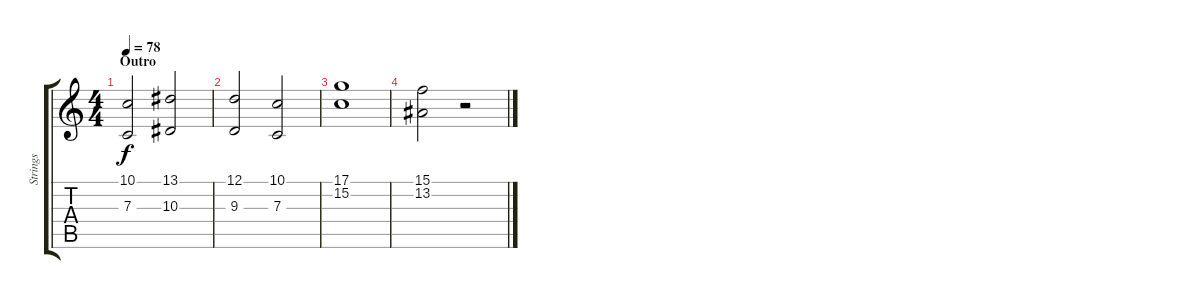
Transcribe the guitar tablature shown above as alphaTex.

\track ("Strings" "Strings") {instrument stringensemble2}
\staff {score tabs}
\tuning (D4 A3 F3 C3 G2 C2) {hide}
\ts (4 4)
\section ("" "Outro")
\tempo 78
\clef g2
\ks c
(10.1 7.3).2{dy f} (13.1 10.3).2 |
(12.1 9.3).2 (10.1 7.3).2 |
(17.1 15.2).1 |
(15.1 13.2).2 r.2
